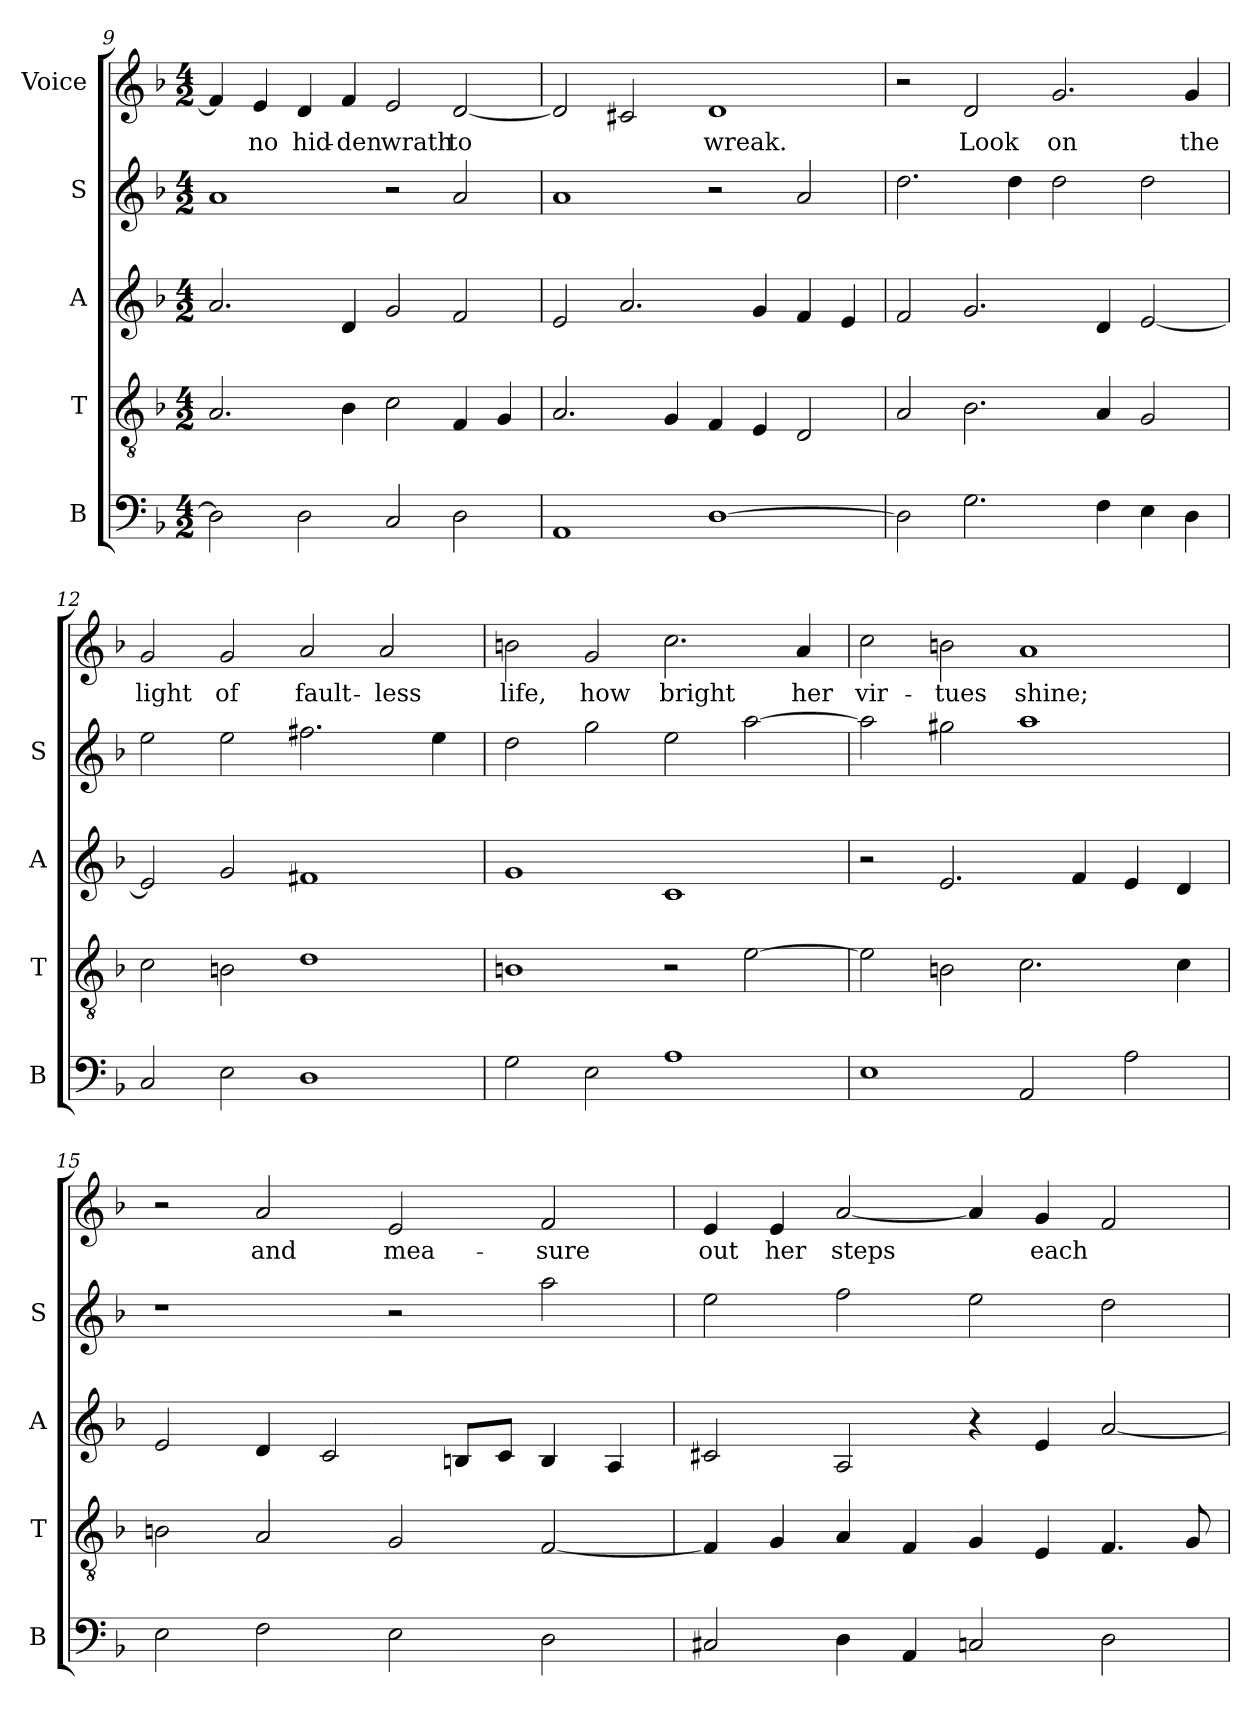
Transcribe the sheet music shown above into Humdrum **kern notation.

**kern	**kern	**kern	**kern	**kern	**text
*part5	*part4	*part3	*part2	*part1	*part1
*staff5	*staff4	*staff3	*staff2	*staff1	*staff1
*I"B	*I"T	*I"A	*I"S	*I"Voice	*
*I'B	*I'T	*I'A	*I'S	*	*
!!LO:LB:g=z
*clefF4	*clefGv2	*clefG2	*clefG2	*clefG2	*
*k[b-]	*k[b-]	*k[b-]	*k[b-]	*k[b-]	*
*F:	*F:	*F:	*F:	*F:	*
*M4/2	*M4/2	*M4/2	*M4/2	*M4/2	*
=9	=9	=9	=9	=9	=9
2D\]	2.A/	2.a/	1a	4f/]	.
!	!	!	!	!	!LO:LY:b
.	.	.	.	4e/	no
!	!	!	!	!	!LO:LY:b
2D\	.	.	.	4d/	hid-
!	!	!	!	!	!LO:LY:b
.	4B-\	4d/	.	4f/	-den
!	!	!	!	!	!LO:LY:b
2C/	2c\	2g/	2r	2e/	wrath
!	!	!	!	!	!LO:LY:b
2D\	4F/	2f/	2a/	[2d/	to
.	4G/	.	.	.	.
=10	=10	=10	=10	=10	=10
1AA	2.A/	2e/	1a	2d/]	.
.	.	2.a/	.	2c#X/	.
.	4G/	.	.	.	.
!	!	!	!	!	!LO:LY:b
[1D	4F/	.	2r	1d	wreak.
.	4E/	4g/	.	.	.
.	2D/	4f/	2a/	.	.
.	.	4e/	.	.	.
=11	=11	=11	=11	=11	=11
2D\]	2A/	2f/	2.dd\	2r	.
!	!	!	!	!	!LO:LY:b
2.G\	2.B-\	2.g/	.	2d/	Look
.	.	.	4dd\	.	.
!	!	!	!	!	!LO:LY:b
.	.	.	2dd\	2.g/	on
4F\	4A/	4d/	.	.	.
4E\	2G/	[2e/	2dd\	.	.
!	!	!	!	!	!LO:LY:b
4D\	.	.	.	4g/	the
=12	=12	=12	=12	=12	=12
!	!	!	!	!	!LO:LY:b
2C/	2c\	2e/]	2ee\	2g/	light
!	!	!	!	!	!LO:LY:b
2E\	2Bn\	2g/	2ee\	2g/	of
!	!	!	!	!	!LO:LY:b
1D	1d	1f#X	2.ff#X\	2a/	fault-
!	!	!	!	!	!LO:LY:b
.	.	.	.	2a/	-less
.	.	.	4ee\	.	.
!!LO:PB:g=z
=13	=13	=13	=13	=13	=13
!	!	!	!	!	!LO:LY:b
2G\	1Bn	1g	2dd\	2bn\	life,
!	!	!	!	!	!LO:LY:b
2E\	.	.	2gg\	2g/	how
!	!	!	!	!	!LO:LY:b
1A	2r	1c	2ee\	2.cc\	bright
.	[2e\	.	[2aa\	.	.
!	!	!	!	!	!LO:LY:b
.	.	.	.	4a/	her
=14	=14	=14	=14	=14	=14
!	!	!	!	!	!LO:LY:b
1E	2e\]	2r	2aa\]	2cc\	vir-
!	!	!	!	!	!LO:LY:b
.	2Bn\	2.e/	2gg#X\	2bn\	-tues
!	!	!	!	!	!LO:LY:b
2AA/	2.c\	.	1aa	1a	shine;
.	.	4f/	.	.	.
2A\	.	4e/	.	.	.
.	4c\	4d/	.	.	.
=15	=15	=15	=15	=15	=15
2E\	2Bn\	2e/	1r	2r	.
!	!	!	!	!	!LO:LY:b
2F\	2A/	4d/	.	2a/	and
.	.	2c/	.	.	.
!	!	!	!	!	!LO:LY:b
2E\	2G/	.	2r	2e/	mea-
.	.	8Bn/L	.	.	.
.	.	8c/J	.	.	.
!	!	!	!	!	!LO:LY:b
2D\	[2F/	4B/	2aa\	2f/	-sure
.	.	4A/	.	.	.
=16	=16	=16	=16	=16	=16
!	!	!	!	!	!LO:LY:b
2C#X/	4F/]	2c#X/	2ee\	4e/	out
!	!	!	!	!	!LO:LY:b
.	4G/	.	.	4e/	her
!	!	!	!	!	!LO:LY:b
4D\	4A/	2A/	2ff\	[2a/	steps
4AA/	4F/	.	.	.	.
2Cn/	4G/	4r	2ee\	4a/]	.
!	!	!	!	!	!LO:LY:b
.	4E/	4e/	.	4g/	each
2D\	4.F/	[2a/	2dd\	2f/	.
.	8G/	.	.	.	.
=	=	=	=	=	=
*-	*-	*-	*-	*-	*-
